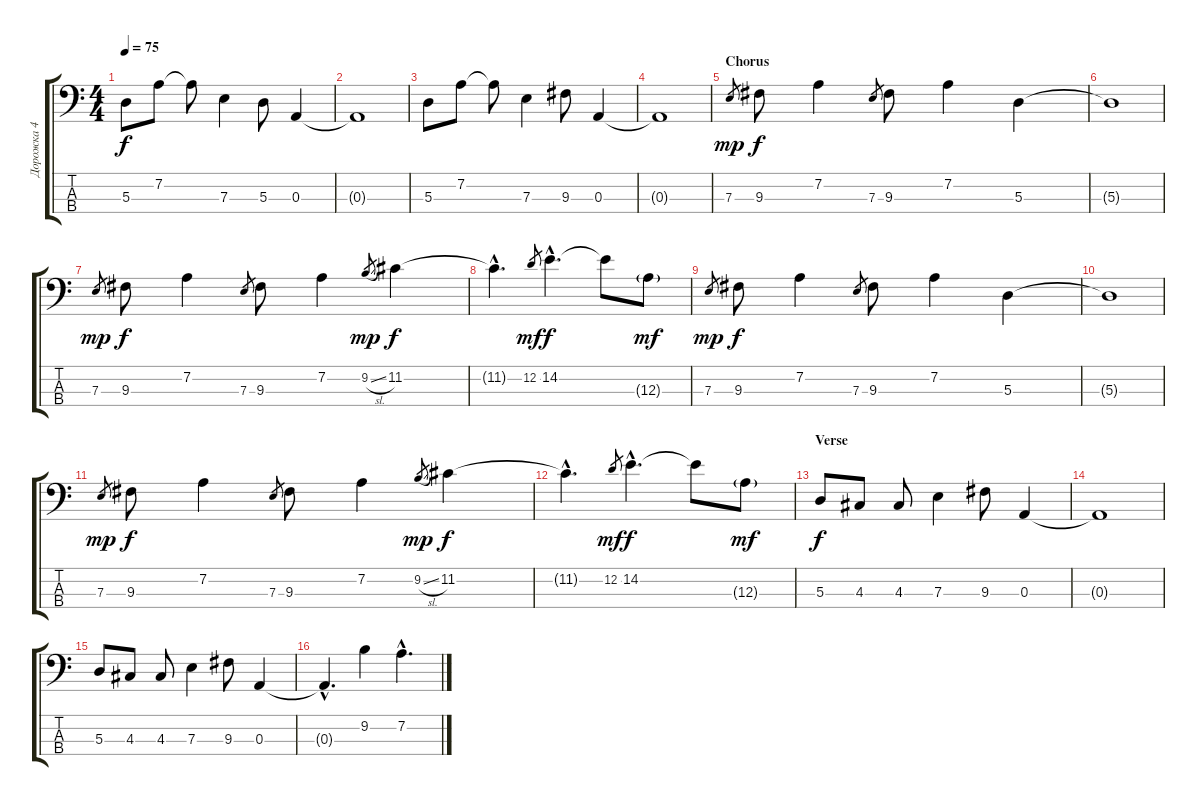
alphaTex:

\track ("Дорожка 4" "Дорожка 4") {instrument electricbassfinger}
\staff {score tabs}
\tuning (G2 D2 A1 E1) {hide}
\ts (4 4)
\tempo 75
\clef f4
\ks c
5.3.8{dy f} 7.2.8 7.2{t}.8 7.3.4 5.3.8 0.3.4 |
0.3{t}.1 |
5.3.8 7.2.8 7.2{t}.8 7.3.4 9.3.8 0.3.4 |
0.3{t}.1 |
\section ("" "Chorus")
7.3.8{gr dy mp} 9.3.8{dy f} 7.2.4 7.3.8{gr} 9.3.8 7.2.4 5.3.4 |
5.3{t}.1 |
7.3.8{gr dy mp} 9.3.8{dy f} 7.2.4 7.3.8{gr} 9.3.8 7.2.4 9.2{sl}.8{gr dy mp} 11.2.4{dy f} |
11.2{hac t}.4{d} 12.2.8{gr dy mf} 14.2{hac}.4{d dy f} 14.2{t}.8 12.3{g}.8{dy mf} |
7.3.8{gr dy mp} 9.3.8{dy f} 7.2.4 7.3.8{gr} 9.3.8 7.2.4 5.3.4 |
5.3{t}.1 |
7.3.8{gr dy mp} 9.3.8{dy f} 7.2.4 7.3.8{gr} 9.3.8 7.2.4 9.2{sl}.8{gr dy mp} 11.2.4{dy f} |
11.2{hac t}.4{d} 12.2.8{gr dy mf} 14.2{hac}.4{d dy f} 14.2{t}.8 12.3{g}.8{dy mf} |
\section ("" "Verse")
5.3.8{dy f} 4.3.8 4.3.8 7.3.4 9.3.8 0.3.4 |
0.3{t}.1 |
5.3.8 4.3.8 4.3.8 7.3.4 9.3.8 0.3.4 |
0.3{hac t}.4{d} 9.2.4 7.2{hac}.4{d}
